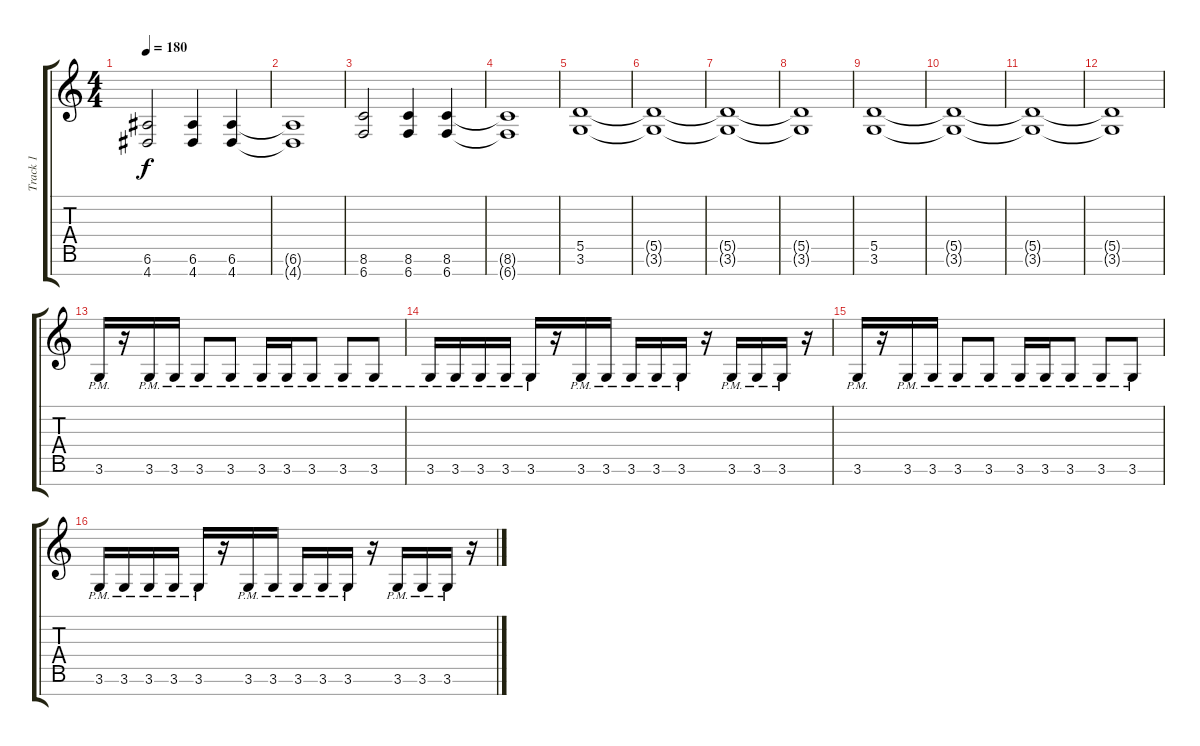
\track ("Track 1" "Track 1") {instrument distortionguitar}
\staff {score tabs}
\tuning (E4 B3 G3 D3 A2 E2 B1) {hide}
\ts (4 4)
\tempo 180
\clef g2
\ks c
(6.6 4.7).2{dy f} (6.6 4.7).4 (6.6 4.7).4 |
(6.6{t} 4.7{t}).1 |
(8.6 6.7).2 (8.6 6.7).4 (8.6 6.7).4 |
(8.6{t} 6.7{t}).1 |
(5.5 3.6).1 |
(5.5{t} 3.6{t}).1 |
(5.5{t} 3.6{t}).1 |
(5.5{t} 3.6{t}).1 |
(5.5 3.6).1 |
(5.5{t} 3.6{t}).1 |
(5.5{t} 3.6{t}).1 |
(5.5{t} 3.6{t}).1 |
3.6{pm}.16 r.16 3.6{pm}.16 3.6{pm}.16 3.6{pm}.8 3.6{pm}.8 3.6{pm}.16 3.6{pm}.16 3.6{pm}.8 3.6{pm}.8 3.6{pm}.8 |
3.6{pm}.16 3.6{pm}.16 3.6{pm}.16 3.6{pm}.16 3.6{pm}.16 r.16 3.6{pm}.16 3.6{pm}.16 3.6{pm}.16 3.6{pm}.16 3.6{pm}.16 r.16 3.6{pm}.16 3.6{pm}.16 3.6{pm}.16 r.16 |
3.6{pm}.16 r.16 3.6{pm}.16 3.6{pm}.16 3.6{pm}.8 3.6{pm}.8 3.6{pm}.16 3.6{pm}.16 3.6{pm}.8 3.6{pm}.8 3.6{pm}.8 |
3.6{pm}.16 3.6{pm}.16 3.6{pm}.16 3.6{pm}.16 3.6{pm}.16 r.16 3.6{pm}.16 3.6{pm}.16 3.6{pm}.16 3.6{pm}.16 3.6{pm}.16 r.16 3.6{pm}.16 3.6{pm}.16 3.6{pm}.16 r.16
